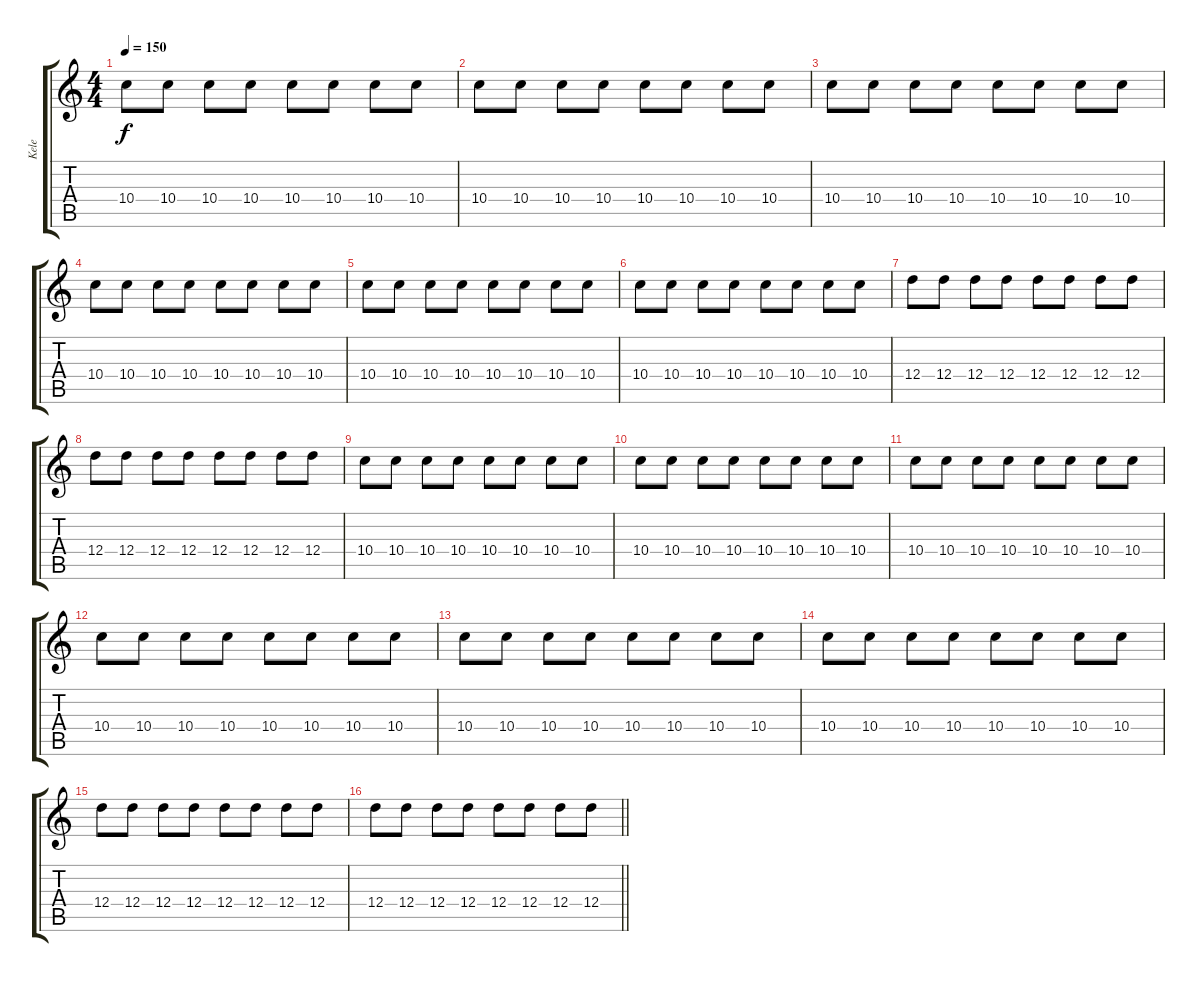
\track ("Kele" "Kele") {instrument overdrivenguitar}
\staff {score tabs}
\tuning (E4 B3 G3 D3 A2 E2) {hide}
\ts (4 4)
\tempo 150
\clef g2
\ks c
10.4.8{dy f} 10.4.8 10.4.8 10.4.8 10.4.8 10.4.8 10.4.8 10.4.8 |
10.4.8 10.4.8 10.4.8 10.4.8 10.4.8 10.4.8 10.4.8 10.4.8 |
10.4.8 10.4.8 10.4.8 10.4.8 10.4.8 10.4.8 10.4.8 10.4.8 |
10.4.8 10.4.8 10.4.8 10.4.8 10.4.8 10.4.8 10.4.8 10.4.8 |
10.4.8 10.4.8 10.4.8 10.4.8 10.4.8 10.4.8 10.4.8 10.4.8 |
10.4.8 10.4.8 10.4.8 10.4.8 10.4.8 10.4.8 10.4.8 10.4.8 |
12.4.8 12.4.8 12.4.8 12.4.8 12.4.8 12.4.8 12.4.8 12.4.8 |
12.4.8 12.4.8 12.4.8 12.4.8 12.4.8 12.4.8 12.4.8 12.4.8 |
10.4.8 10.4.8 10.4.8 10.4.8 10.4.8 10.4.8 10.4.8 10.4.8 |
10.4.8 10.4.8 10.4.8 10.4.8 10.4.8 10.4.8 10.4.8 10.4.8 |
10.4.8 10.4.8 10.4.8 10.4.8 10.4.8 10.4.8 10.4.8 10.4.8 |
10.4.8 10.4.8 10.4.8 10.4.8 10.4.8 10.4.8 10.4.8 10.4.8 |
10.4.8 10.4.8 10.4.8 10.4.8 10.4.8 10.4.8 10.4.8 10.4.8 |
10.4.8 10.4.8 10.4.8 10.4.8 10.4.8 10.4.8 10.4.8 10.4.8 |
12.4.8 12.4.8 12.4.8 12.4.8 12.4.8 12.4.8 12.4.8 12.4.8 |
\barLineRight lightlight
12.4.8 12.4.8 12.4.8 12.4.8 12.4.8 12.4.8 12.4.8 12.4.8
